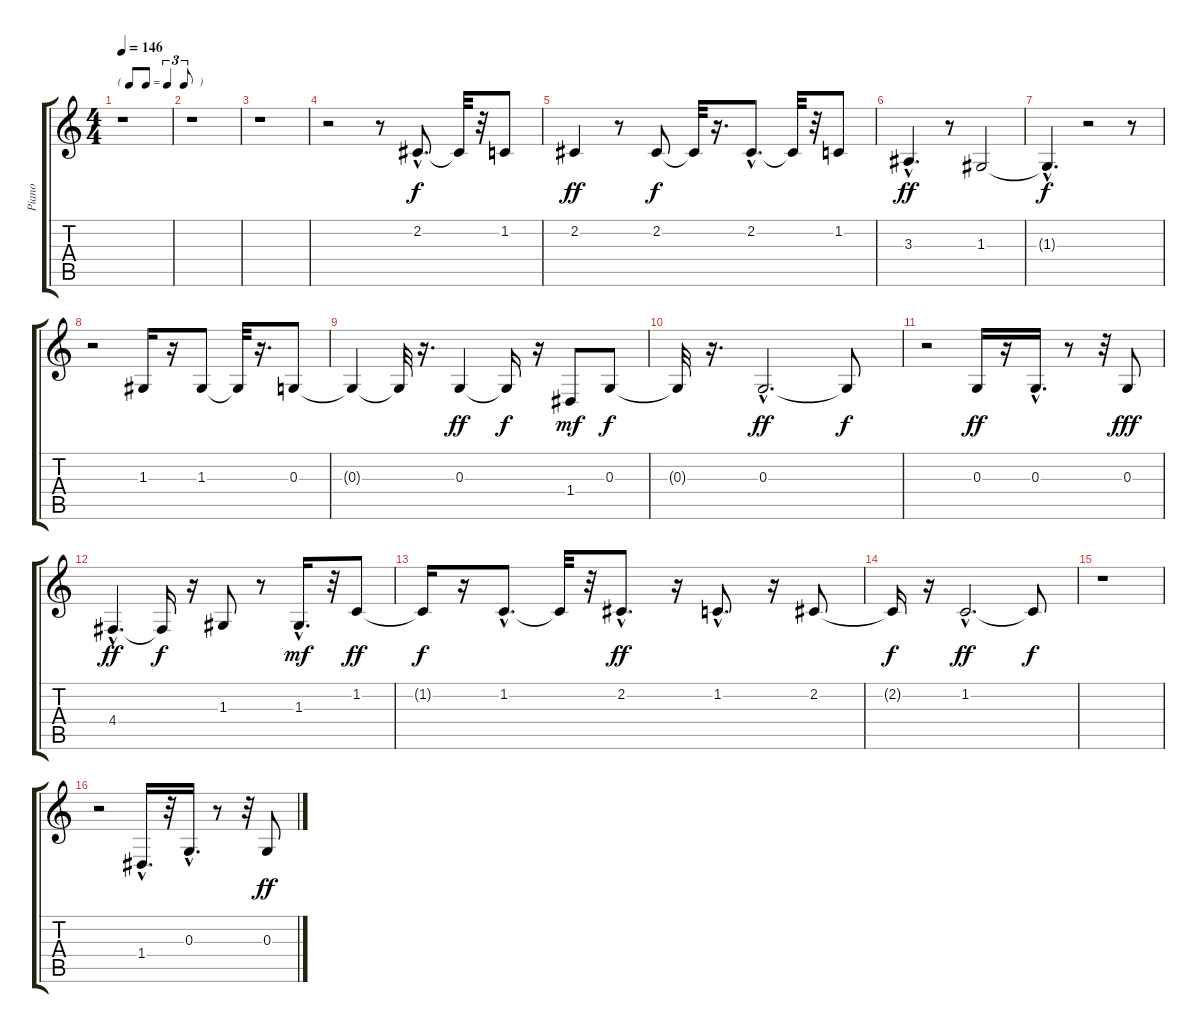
\track ("Piano" "Piano") {instrument acousticgrandpiano}
\staff {score tabs}
\tuning (E4 B3 G3 D3 A2 E2) {hide}
\ts (4 4)
\tf triplet8th
\tempo 146
\clef g2
\ks c
r.1{dy f} |
r.1 |
r.1 |
r.2 r.8 2.2{hac}.8{d} 2.2{t}.32 r.32 1.2.8 |
2.2.4{dy ff} r.8 2.2.8{dy f} 2.2{t}.32 r.16{d} 2.2{hac}.8{d} 2.2{t}.32 r.32 1.2.8 |
3.3{hac}.4{d dy ff} r.8 1.3.2 |
1.3{hac t}.4{d dy f} r.2 r.8 |
r.2 1.3.16 r.16 1.3.8 1.3{t}.32 r.16{d} 0.3.8 |
0.3{t}.4 0.3{t}.32 r.16{d} 0.3.4{dy ff} 0.3{t}.16{dy f} r.16 1.4.8{dy mf} 0.3.8{dy f} |
0.3{t}.32 r.16{d} 0.3{hac}.2{d dy ff} 0.3{t}.8{dy f} |
r.2 0.3.16{dy ff} r.16 0.3{hac}.16{d} r.8 r.32 0.3.8{dy fff} |
4.4{hac}.4{d dy ff} 4.4{t}.16{dy f} r.16 1.3.8 r.8 1.3{hac}.16{d dy mf} r.32 1.2.8{dy ff} |
1.2{t}.16{dy f} r.16 1.2{hac}.8{d} 1.2{t}.32 r.32 2.2{hac}.8{d dy ff} r.16 1.2{hac}.8{d} r.16 2.2.8 |
2.2{t}.16{dy f} r.16 1.2{hac}.2{d dy ff} 1.2{t}.8{dy f} |
r.1 |
r.2 1.4{hac}.16{d} r.32 0.3{hac}.16{d} r.8 r.32 0.3.8{dy ff}
